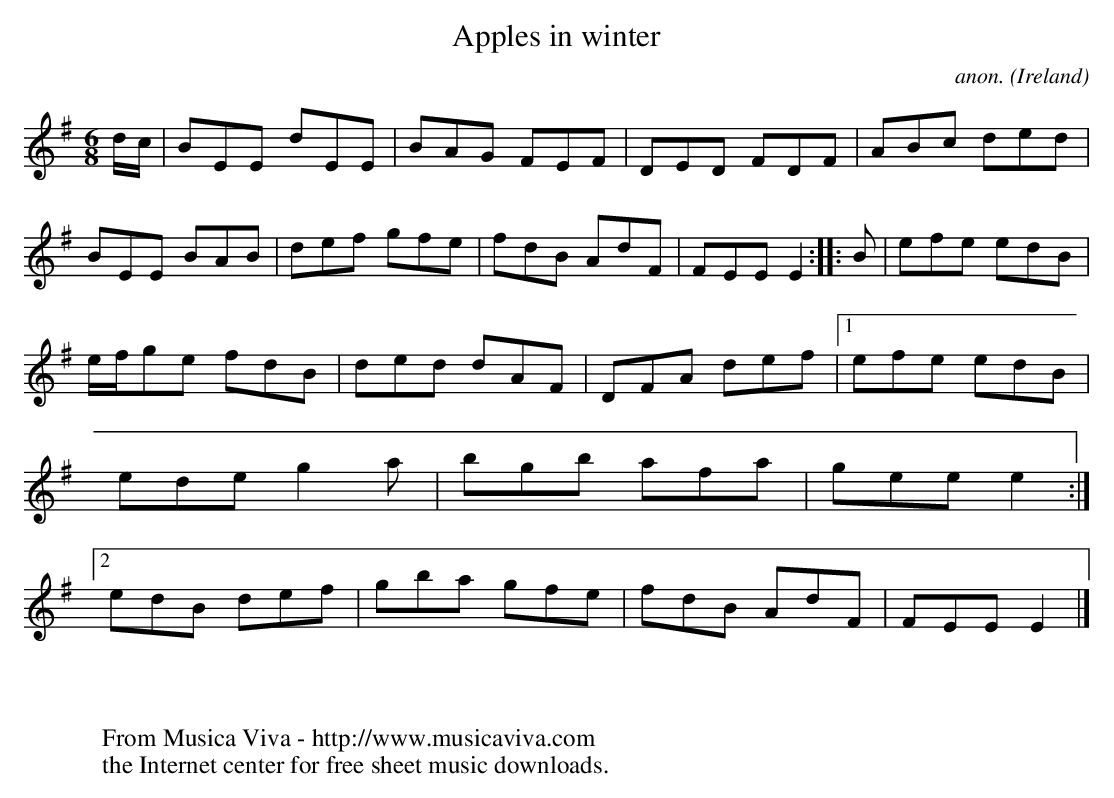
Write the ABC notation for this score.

X:1
T:Apples in winter
C:anon.
O:Ireland
M:6/8
L:1/8
K:Em
d/c/|BEE dEE|BAG FEF|DED FDF|ABc ded|BEE BAB|def gfe|fdB AdF|FEE E2::B|efe edB|
e/f/ge fdB|ded dAF|DFA def|[1 efe edB|ede g2a|bgb afa|gee e2:|[2 edB def|gba gfe|fdB AdF|FEE E2|]
W:
W:
W: From Musica Viva - http://www.musicaviva.com
W: the Internet center for free sheet music downloads.
